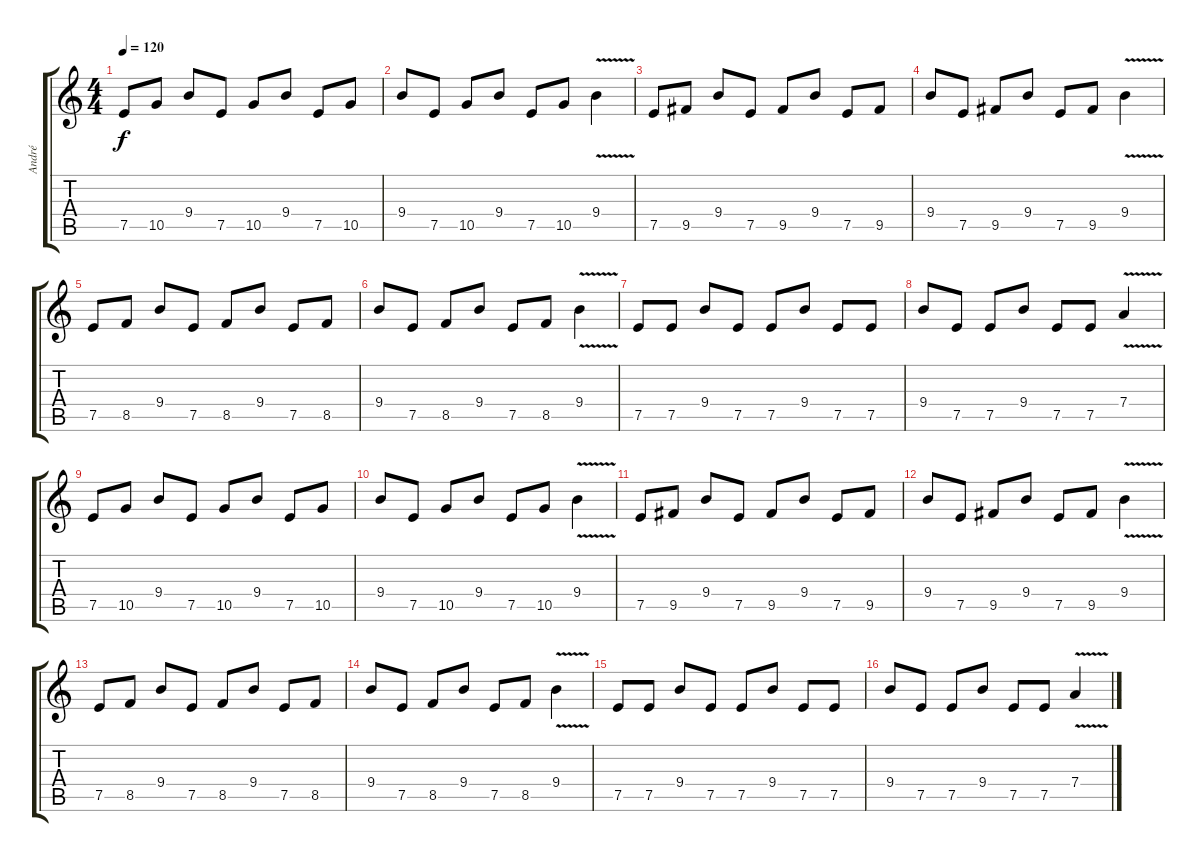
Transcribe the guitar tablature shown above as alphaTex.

\track ("André" "André") {instrument distortionguitar}
\staff {score tabs}
\tuning (E4 B3 G3 D3 A2 E2) {hide}
\ts (4 4)
\tempo 120
\clef g2
\ks c
7.5.8{dy f} 10.5.8 9.4.8 7.5.8 10.5.8 9.4.8 7.5.8 10.5.8 |
9.4.8 7.5.8 10.5.8 9.4.8 7.5.8 10.5.8 9.4{v}.4 |
7.5.8 9.5.8 9.4.8 7.5.8 9.5.8 9.4.8 7.5.8 9.5.8 |
9.4.8 7.5.8 9.5.8 9.4.8 7.5.8 9.5.8 9.4{v}.4 |
7.5.8 8.5.8 9.4.8 7.5.8 8.5.8 9.4.8 7.5.8 8.5.8 |
9.4.8 7.5.8 8.5.8 9.4.8 7.5.8 8.5.8 9.4{v}.4 |
7.5.8 7.5.8 9.4.8 7.5.8 7.5.8 9.4.8 7.5.8 7.5.8 |
9.4.8 7.5.8 7.5.8 9.4.8 7.5.8 7.5.8 7.4{v}.4 |
7.5.8 10.5.8 9.4.8 7.5.8 10.5.8 9.4.8 7.5.8 10.5.8 |
9.4.8 7.5.8 10.5.8 9.4.8 7.5.8 10.5.8 9.4{v}.4 |
7.5.8 9.5.8 9.4.8 7.5.8 9.5.8 9.4.8 7.5.8 9.5.8 |
9.4.8 7.5.8 9.5.8 9.4.8 7.5.8 9.5.8 9.4{v}.4 |
7.5.8 8.5.8 9.4.8 7.5.8 8.5.8 9.4.8 7.5.8 8.5.8 |
9.4.8 7.5.8 8.5.8 9.4.8 7.5.8 8.5.8 9.4{v}.4 |
7.5.8 7.5.8 9.4.8 7.5.8 7.5.8 9.4.8 7.5.8 7.5.8 |
9.4.8 7.5.8 7.5.8 9.4.8 7.5.8 7.5.8 7.4{v}.4
